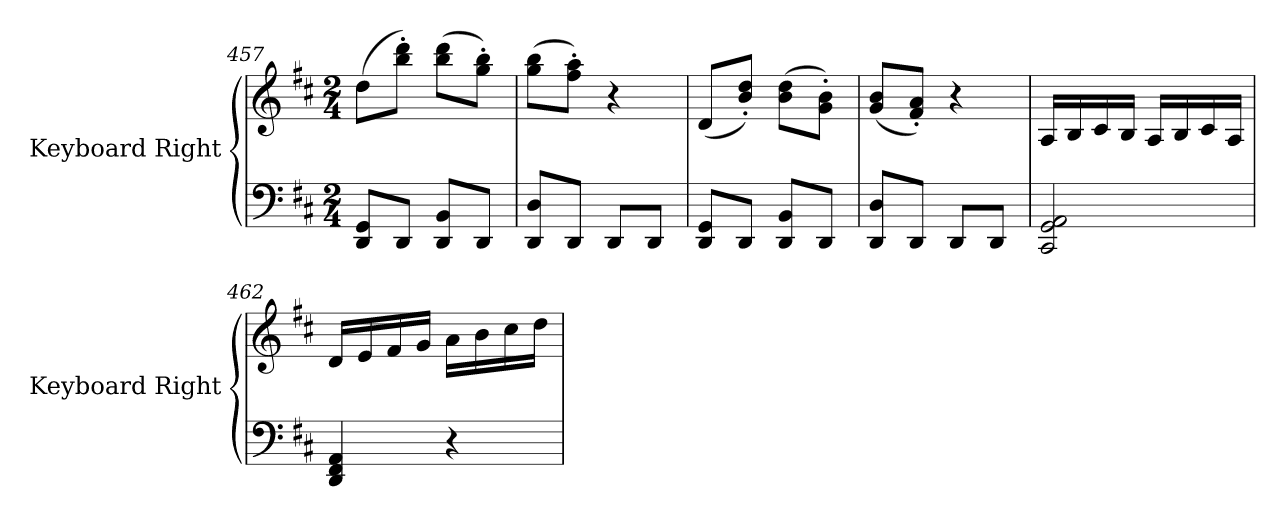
**kern	**kern
*part1	*part1
*staff2	*staff1
*I"Keyboard Right	*
*I'Keyboard Right	*
*clefF4	*clefG2
*k[f#c#]	*k[f#c#]
*D:	*D:
*M2/4	*M2/4
=457	=457
8DD/ 8GG/L	(>8dd\L
8DD/J	8bb\' 8ddd\'J)
8DD/ 8BB/L	(>8bb\ 8ddd\L
8DD/J	8gg\' 8bb\'J)
=458	=458
8DD/ 8D/L	(>8gg\ 8bb\L
8DD/J	8ff#\' 8aa\'J)
8DD/L	4r
8DD/J	.
=459	=459
8DD/ 8GG/L	(<8d/L
8DD/J	8b/' 8dd/'J)
8DD/ 8BB/L	(>8b\ 8dd\L
8DD/J	8g\' 8b\'J)
=460	=460
8DD/ 8D/L	(<8g/ 8b/L
8DD/J	8f#/' 8a/'J)
8DD/L	4r
8DD/J	.
=461	=461
2CC#/ 2GG/ 2AA/	16A/LL
.	16B/
.	16c#/
.	16B/JJ
.	16A/LL
.	16B/
.	16c#/
.	16A/JJ
=462	=462
4DD/ 4FF#/ 4AA/	16d/LL
.	16e/
.	16f#/
.	16g/JJ
4r	16a\LL
.	16b\
.	16cc#\
.	16dd\JJ
=	=
*-	*-
